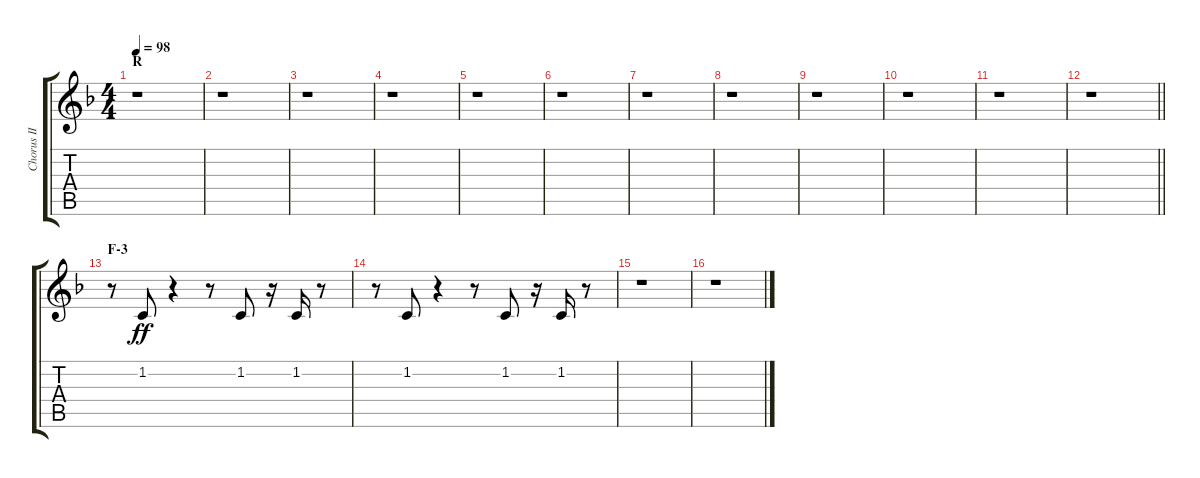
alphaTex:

\track ("Chorus II" "Chorus II") {instrument voiceoohs}
\staff {score tabs}
\tuning (E4 B3 G3 D3 A2 E2) {hide}
\ts (4 4)
\section ("" "R")
\tempo 98
\clef g2
\ks f
r.1{dy ff} |
r.1 |
r.1 |
r.1 |
r.1 |
r.1 |
r.1 |
r.1 |
r.1 |
r.1 |
r.1 |
\barLineRight lightlight
r.1 |
\section ("" "F-3")
r.8 1.2.8 r.4 r.8 1.2.8 r.16 1.2.16 r.8 |
r.8 1.2.8 r.4 r.8 1.2.8 r.16 1.2.16 r.8 |
r.1 |
r.1
